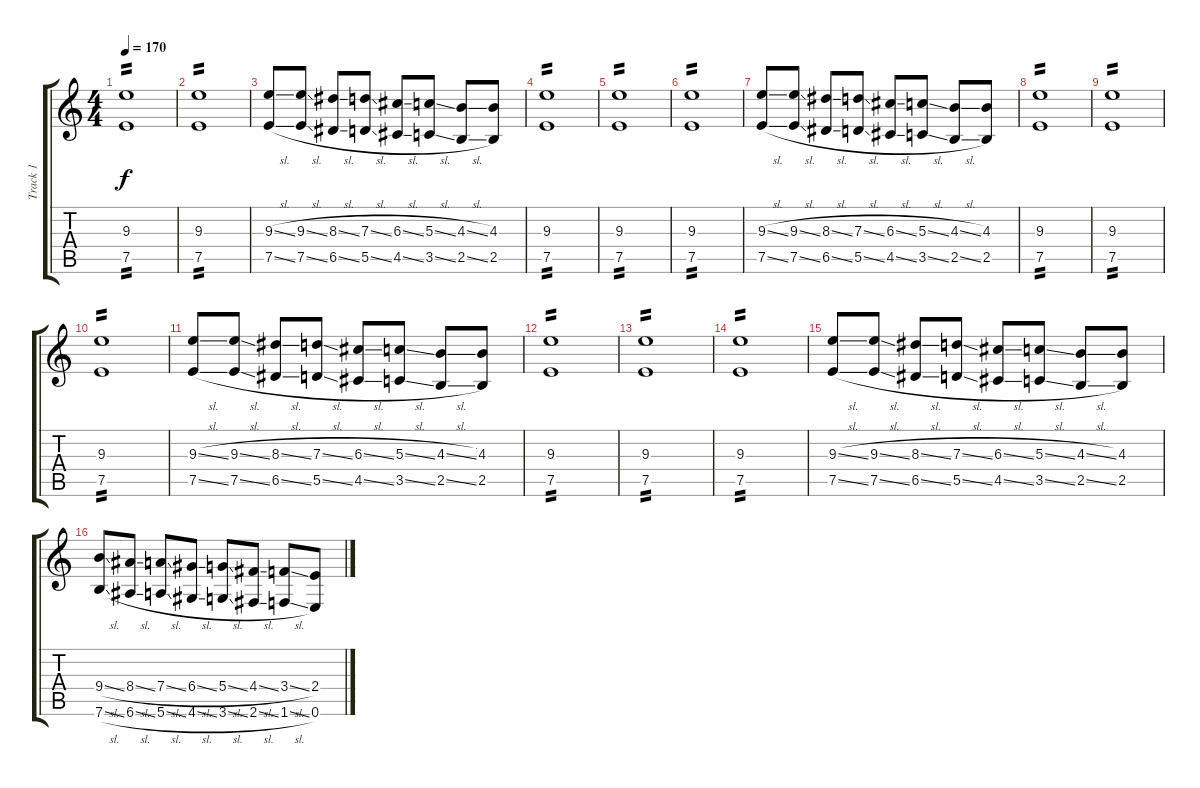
\track ("Track 1" "Track 1") {instrument overdrivenguitar}
\staff {score tabs}
\tuning (E4 B3 G3 D3 A2 E2) {hide}
\ts (4 4)
\tempo 170
\clef g2
\ks c
(9.3 7.5).1{tp 2 dy f} |
(9.3 7.5).1{tp 2} |
(9.3{sl} 7.5{sl}).8 (9.3{sl} 7.5{sl}).8 (8.3{sl} 6.5{sl}).8 (7.3{sl} 5.5{sl}).8 (6.3{sl} 4.5{sl}).8 (5.3{sl} 3.5{sl}).8 (4.3{sl} 2.5{sl}).8 (4.3 2.5).8 |
(9.3 7.5).1{tp 2} |
(9.3 7.5).1{tp 2} |
(9.3 7.5).1{tp 2} |
(9.3{sl} 7.5{sl}).8 (9.3{sl} 7.5{sl}).8 (8.3{sl} 6.5{sl}).8 (7.3{sl} 5.5{sl}).8 (6.3{sl} 4.5{sl}).8 (5.3{sl} 3.5{sl}).8 (4.3{sl} 2.5{sl}).8 (4.3 2.5).8 |
(9.3 7.5).1{tp 2} |
(9.3 7.5).1{tp 2} |
(9.3 7.5).1{tp 2} |
(9.3{sl} 7.5{sl}).8 (9.3{sl} 7.5{sl}).8 (8.3{sl} 6.5{sl}).8 (7.3{sl} 5.5{sl}).8 (6.3{sl} 4.5{sl}).8 (5.3{sl} 3.5{sl}).8 (4.3{sl} 2.5{sl}).8 (4.3 2.5).8 |
(9.3 7.5).1{tp 2} |
(9.3 7.5).1{tp 2} |
(9.3 7.5).1{tp 2} |
(9.3{sl} 7.5{sl}).8 (9.3{sl} 7.5{sl}).8 (8.3{sl} 6.5{sl}).8 (7.3{sl} 5.5{sl}).8 (6.3{sl} 4.5{sl}).8 (5.3{sl} 3.5{sl}).8 (4.3{sl} 2.5{sl}).8 (4.3 2.5).8 |
(9.4{sl} 7.6{sl}).8 (8.4{sl} 6.6{sl}).8 (7.4{sl} 5.6{sl}).8 (6.4{sl} 4.6{sl}).8 (5.4{sl} 3.6{sl}).8 (4.4{sl} 2.6{sl}).8 (3.4{sl} 1.6{sl}).8 (2.4 0.6).8
